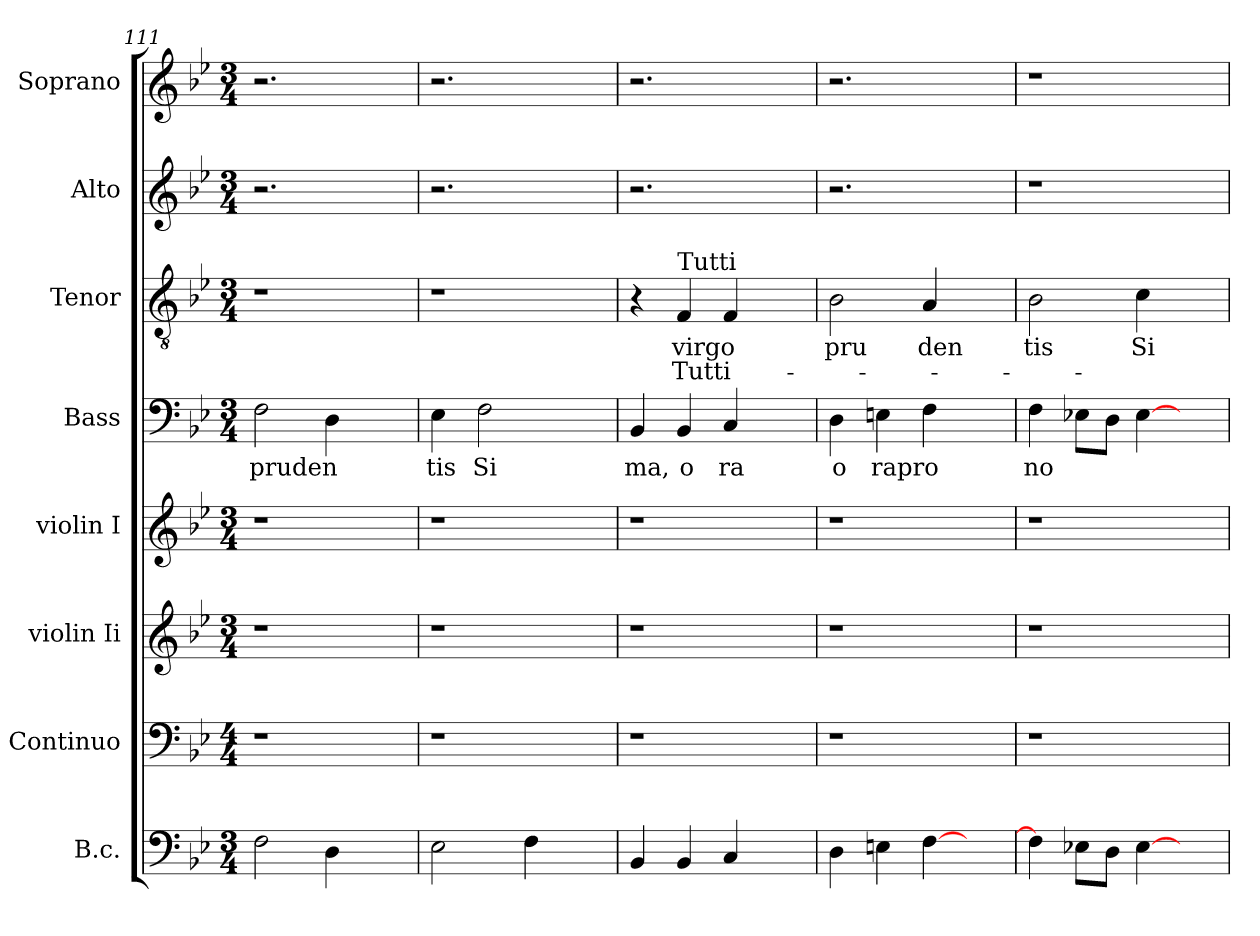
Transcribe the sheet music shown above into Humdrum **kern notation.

**kern	**kern	**kern	**kern	**kern	**text	**kern	**text	**text	**kern	**kern
*part8	*part7	*part6	*part5	*part4	*part4	*part3	*part3	*part3	*part2	*part1
*staff8	*staff7	*staff6	*staff5	*staff4	*staff4	*staff3	*staff3	*staff3	*staff2	*staff1
*I"B.c.	*I"Continuo	*I"violin Ii	*I"violin I	*I"Bass	*	*I"Tenor	*	*	*I"Alto	*I"Soprano
*I'B.c.	*	*I'. Ii	*I'v. I	*I'B.	*	*I'T.	*	*	*I'A.	*I'S.
*clefF4	*clefF4	*clefG2	*clefG2	*clefF4	*	*clefGv2	*	*	*clefG2	*clefG2
*k[b-e-]	*k[b-e-]	*k[b-e-]	*k[b-e-]	*k[b-e-]	*	*k[b-e-]	*	*	*k[b-e-]	*k[b-e-]
*B-:	*B-:	*B-:	*B-:	*B-:	*	*B-:	*	*	*B-:	*B-:
*M3/4	*M4/4	*M3/4	*M3/4	*M3/4	*	*M3/4	*	*	*M3/4	*M3/4
=111	=111	=111	=111	=111	=111	=111	=111	=111	=111	=111
!	!	!LO:N:vis=1	!LO:N:vis=1	!	!LO:LY:b	!LO:N:vis=1	!	!	!	!
2F\	1r	2.r	2.r	2F\	pruden	2.r	.	.	2.r	2.r
4D\	.	.	.	4D\	.	.	.	.	.	.
4ryy	.	4ryy	4ryy	4ryy	.	4ryy	.	.	4ryy	4ryy
=112	=112	=112	=112	=112	=112	=112	=112	=112	=112	=112
!	!	!LO:N:vis=1	!LO:N:vis=1	!	!LO:LY:b:cj	!LO:N:vis=1	!	!	!	!
2E-\	1r	2.r	2.r	4E-\	tis	2.r	.	.	2.r	2.r
!	!	!	!	!	!LO:LY:b:cj	!	!	!	!	!
.	.	.	.	2F\	Si	.	.	.	.	.
4F\	.	.	.	.	.	.	.	.	.	.
4ryy	.	4ryy	4ryy	4ryy	.	4ryy	.	.	4ryy	4ryy
=113	=113	=113	=113	=113	=113	=113	=113	=113	=113	=113
!	!	!LO:N:vis=1	!LO:N:vis=1	!	!LO:LY:b:cj	!	!	!	!	!
4BB-/	1r	2.r	2.r	4BB-/	ma,	4r	.	.	2.r	2.r
!	!	!	!	!	!	!LO:TX:a:t=Tutti	!	!	!	!
!	!	!	!	!	!LO:LY:b:cj	!	!LO:LY:b:cj	!LO:LY:b:rj	!	!
4BB-</	.	.	.	4BB-/	o	4F/	virgo	Tutti-	.	.
!	!	!	!	!	!LO:LY:b:cj	!	!	!	!	!
4C</	.	.	.	4C/	ra	4F/	.	.	.	.
4ryy	.	4ryy	4ryy	4ryy	.	4ryy	.	.	4ryy	4ryy
=114	=114	=114	=114	=114	=114	=114	=114	=114	=114	=114
!	!	!LO:N:vis=1	!LO:N:vis=1	!	!LO:LY:b:cj	!	!LO:LY:b:cj	!	!	!
4D<\	1r	2.r	2.r	4D\	o	2B-\	-pru	.	2.r	2.r
!	!	!	!	!	!LO:LY:b	!	!	!	!	!
4En<\	.	.	.	4En\	rapro	.	.	.	.	.
!	!	!	!	!	!	!	!LO:LY:b:cj	!	!	!
[>4F<\	.	.	.	4F\	.	4A/	den	.	.	.
4ryy	.	4ryy	4ryy	4ryy	.	4ryy	.	.	4ryy	4ryy
!!LO:PB:g=z
=115	=115	=115	=115	=115	=115	=115	=115	=115	=115	=115
!	!	!LO:N:vis=1	!LO:N:vis=1	!	!LO:LY:b	!	!LO:LY:b:cj	!	!LO:N:vis=1	!LO:N:vis=1
4F<\]	1r	2.r	2.r	4F\	no	2B-\	tis	.	2.r	2.r
8E-X\L	.	.	.	8E-X\L	.	.	.	.	.	.
8D\J	.	.	.	8D\J	.	.	.	.	.	.
!	!	!	!	!	!	!	!LO:LY:b:cj	!	!	!
[>4E-<\	.	.	.	[>4E-\	.	4c\	Si	.	.	.
4ryy	.	4ryy	4ryy	4ryy	.	4ryy	.	.	4ryy	4ryy
=	=	=	=	=	=	=	=	=	=	=
*-	*-	*-	*-	*-	*-	*-	*-	*-	*-	*-
